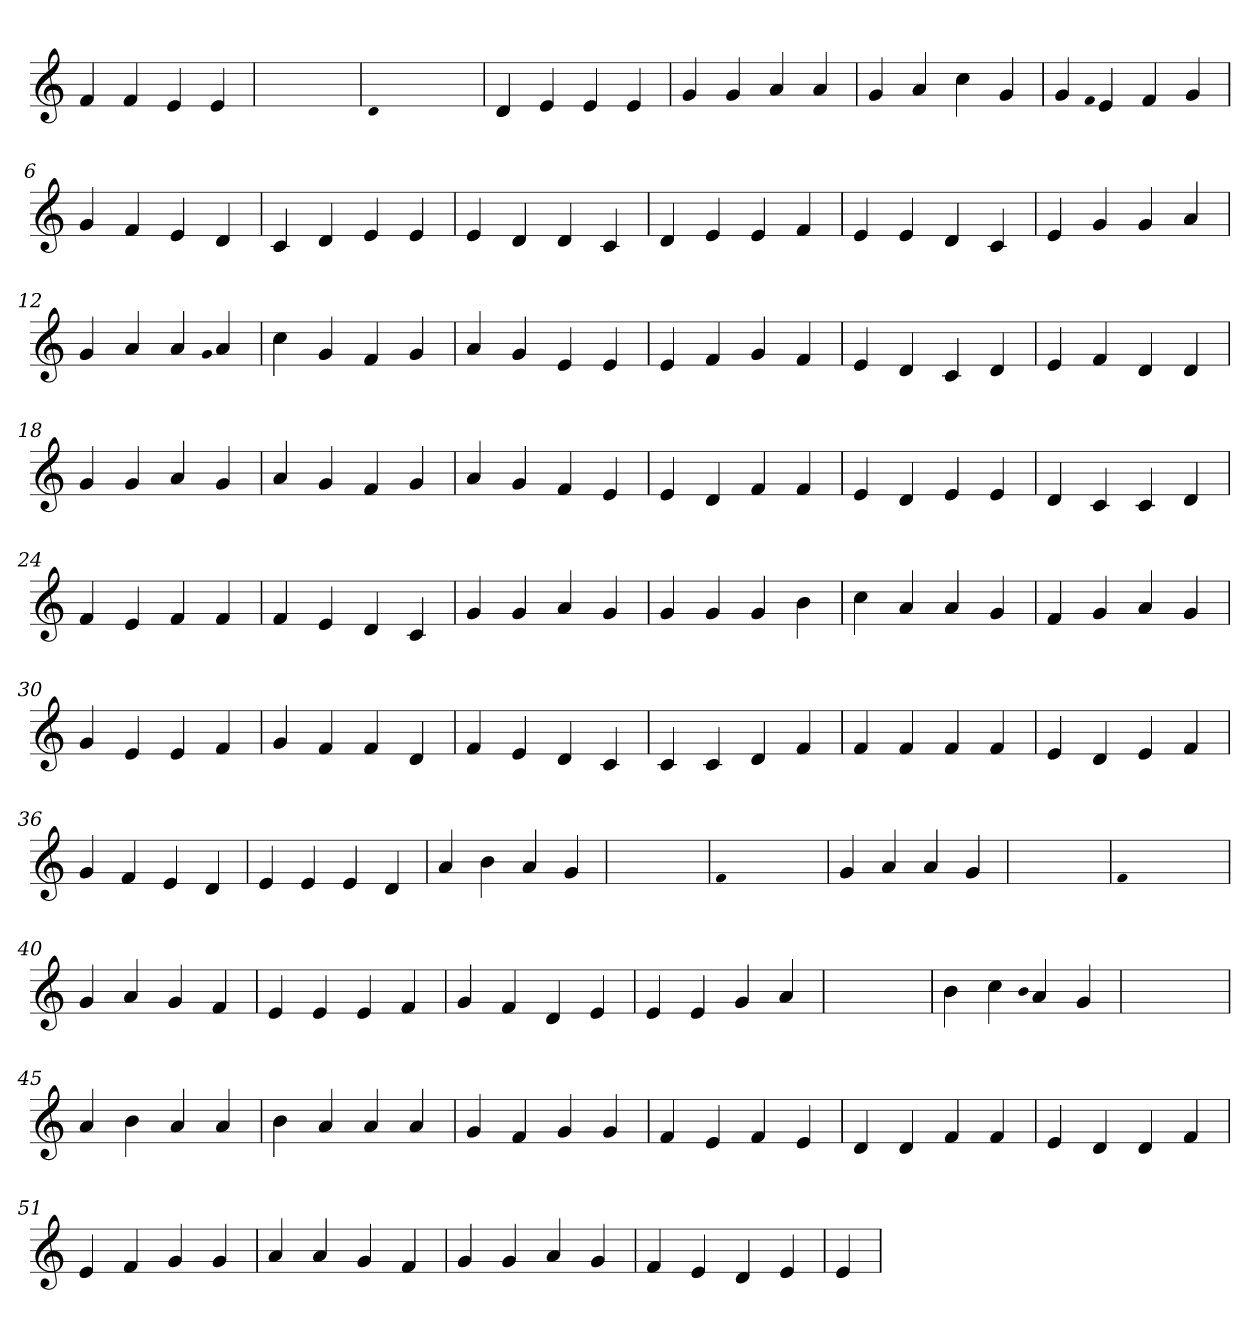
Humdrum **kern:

**kern
*part1
*staff1
*clefG2
=1
4f
4f
4e
4e
=2
1ryy
=2
qqd
1ryy
=2
4d
4e
4e
4e
=3
4g
4g
4a
4a
=4
4g
4a
4cc
4g
=5
4g
qqf
4e
4f
4g
=6
4g
4f
4e
4d
=7
4c
4d
4e
4e
=8
4e
4d
4d
4c
=9
4d
4e
4e
4f
=10
4e
4e
4d
4c
=11
4e
4g
4g
4a
=12
4g
4a
4a
qqg
4a
=13
4cc
4g
4f
4g
=14
4a
4g
4e
4e
=15
4e
4f
4g
4f
=16
4e
4d
4c
4d
=17
4e
4f
4d
4d
=18
4g
4g
4a
4g
=19
4a
4g
4f
4g
=20
4a
4g
4f
4e
=21
4e
4d
4f
4f
=22
4e
4d
4e
4e
=23
4d
4c
4c
4d
=24
4f
4e
4f
4f
=25
4f
4e
4d
4c
=26
4g
4g
4a
4g
=27
4g
4g
4g
4b
=28
4cc
4a
4a
4g
=29
4f
4g
4a
4g
=30
4g
4e
4e
4f
=31
4g
4f
4f
4d
=32
4f
4e
4d
4c
=33
4c
4c
4d
4f
=34
4f
4f
4f
4f
=35
4e
4d
4e
4f
=36
4g
4f
4e
4d
=37
4e
4e
4e
4d
=38
4a
4b
4a
4g
=39
1ryy
=39
qqf
1ryy
=39
4g
4a
4a
4g
=40
1ryy
=40
qqf
1ryy
=40
4g
4a
4g
4f
=41
4e
4e
4e
4f
=42
4g
4f
4d
4e
=43
4e
4e
4g
4a
=44
1ryy
=44
4b
4cc
qqb
4a
4g
=45
1ryy
=45
4a
4b
4a
4a
=46
4b
4a
4a
4a
=47
4g
4f
4g
4g
=48
4f
4e
4f
4e
=49
4d
4d
4f
4f
=50
4e
4d
4d
4f
=51
4e
4f
4g
4g
=52
4a
4a
4g
4f
=53
4g
4g
4a
4g
=54
4f
4e
4d
4e
=55
4e
=
*-
